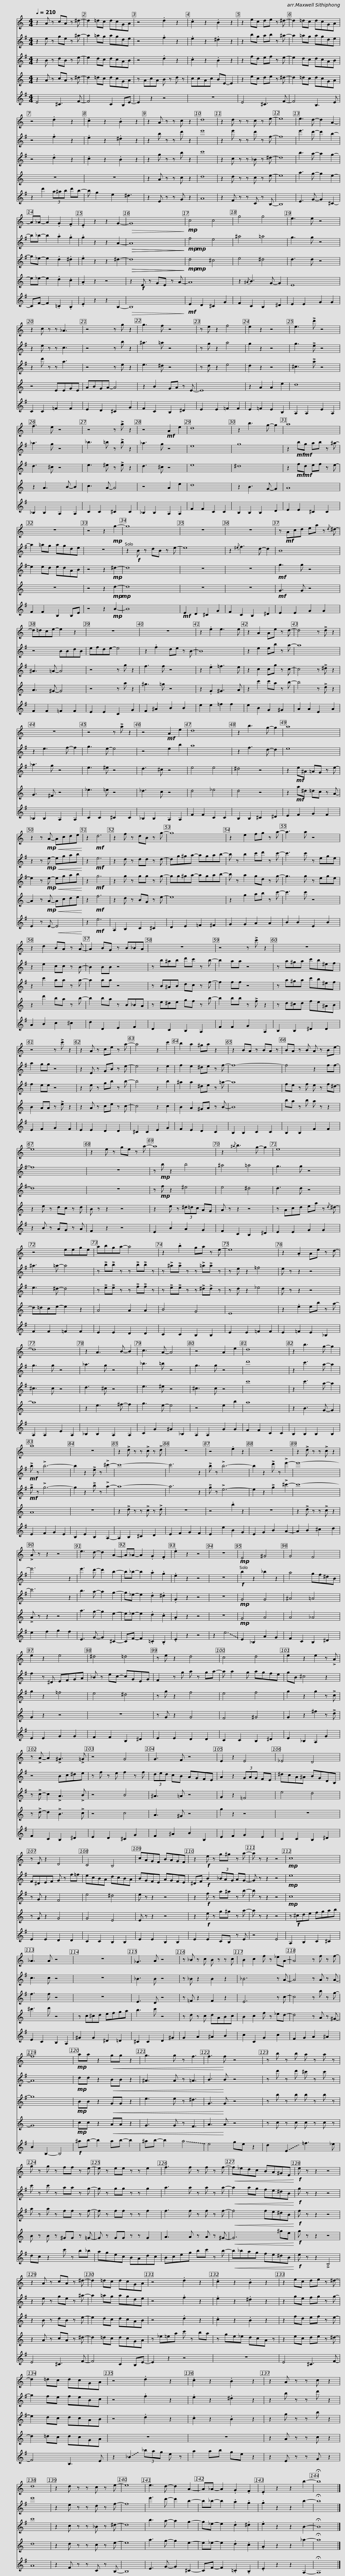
X:1
%%score 1 2 3 4 5
L:1/8
Q:1/4=210
M:4/4
I:linebreak $
K:none
V:1 treble transpose=-2
V:2 treble transpose=-9
V:3 treble transpose=-9
V:4 treble transpose=-14
V:5 treble transpose=-21
V:1
[K:C] z2 A z cA z ^d- | d2 =dc dcGA | z4 .d2 z2 | .c2 z2 .B2 z2 |$ z2 ec de z ^d- | %5
 d2 =dc dcGA | z4 .d2 z2 | .c2 z2 .B2 z2 | z2 A z z c z2 |$ d8 | %10
 z2 d z z c z e- | e8 | e3 d- d2 A2- | A_A- A2 .G2 .F2 | .E2 z2 z2 G2- | %15
!>(! G8!>)! |$!mp! c4 c4 | g4 g4 | e3 e z4 | z2 c z z _A3 | %20
 z4 z g z2 | g3 f z4 |$ z e z2 f4 | e2 z2 z4 | e3 !>!d' z4 | %25
 f3 e z4 | z4 z !>!a z2 | z4!mf! A2 e2 |$ d8 | z2 b3 g- g2 | %30
 a8 | z8 | z4 z2!mp! g2- | g8 |$ z8 | %35
 z8 | z!mf! Acd ea z{/d} ^d- | d=dce- e2 z2 | z8 |$ z8 | %40
 z2 .e2 e3 e | z2 A2 Ae z d- | d4 z !>!d z2 | z8 | z4 z !>!a z2 |$ %45
 z4!mf! A2 e2 | d8 | z2 b3 g- g2 | a8 | z2 z!mp! A-!<(! Acde!<)! | %50
 z2!mf! d6 |$ z2 f z dB z g- | g8 | z2 e2 fg z a- | a3 a z4 | %55
 z2 d2 BA z A- |$ A2 BG z B_BA | z8 | z4 z !>!c' z2 | z8 |$ %60
 z4 z !>!c' z2 | z2 A z ce z a- | a4 z2 c'2 | b2 a2 ^ga z2 | z2 BA z BA z |$ %65
 BA z B A z Be- | e8 | z2 e z ge z a- | a8 |$ z2{/^a} b3 g- g2 | %70
 e8 | z4 eege | abga- a4 |$ z2 .b2 ga z e- | e8 | %75
 z2 .A2 Ae z d- | d8 | z2 A3 B- B2 | c3 A- A4 |$ z4 A2 e2 | %80
 d8 | z2 b3 g- g2 | a8 | z8 | z2 !>!d z z !>!c z !>!d | %85
 z8 |$ z4 .e2 z2 | z8 | z2 !>!d z z !>!c z2 | !>!A z z2 z4 | %90
 e3 d- d2 A2- | A_A- A2 .G2 .F2 | .e2 z2 z4 |$ z8 |!mp! E4 ^G4 | %95
 G4 F4 | e2 z2 e4 | ^d4 =d4 | z e z2 d4 |$ c4 d4 | %100
 e2 z2 e2 z !>!A | z !>!A- A2 !>!^G3 !>!=G | z4 G4 | G3 F z4 |$ E2 z2 E4 | %105
 _E4 D4 | z E z2 D4 | C4 B,4 | cAGF BAGF |$ z2!f! e z g^g z a- | %110
 a z z2 z4 |!mp! c8 | _A3 A z4 | z8 |$ _G3 A z4 | %115
 z _B z c B z z c | B2 c2 f z _eA- | A4 z f z f- | f8 |$!mp! aa z2!<(! gg z2 | %120
 g3 g z f3 | f3!<)! f z4 | z b z b a z a z |$ g z g z ff z e- | e z ee z z e2 | %125
 f3 f z f z f- |!<(! f_edc BA^GE!<)! |$!f! e z z2 z4 | z2 A z cA z ^d- | d2 =dc dcGA | %130
 z4 .d2 z2 | .c2 z2 .B2 z2 |$ z2 ec de z ^d- | d2 =dc dcGA | z4 .d2 z2 | %135
 .c2 z2 .B2 z2 | z2 A z z c z2 |$ d8 | z2 d z z c z e- | e8 | %140
 e3 d- d2 A2- | A_A- A2 .G2 .F2 | .E2 z2 z2 b2- | !fermata!b8 |] %144
V:2
[K:G] z2 e z ge z ^a- | a2 =ag agde | z4 .f2 z2 | .e2 z2 .^d2 z2 |$ z2 bg ab z ^a- | %5
 a2 =ag agde | z4 .f2 z2 | .e2 z2 .^d2 z2 | z2 b z z d' z2 |$ e'8 | %10
 z2 e' z z d' z f- | f8 | e'3 d'- d'2 b2- | b_b- b2 .a2 .g2 | .g2 z2 z2 A2- | %15
!>(!!>(! A8!>)!!>)! |$!mp!!mp! f4 e4 | ^a4 =a4 | g3 g z4 | z2 e z z c3 | %20
 z4 z b z2 | ^a3 =a z4 |$ z g z2 a4 | g2 z2 z4 | g3 !>!e z4 | %25
 _a3 g z4 | _b3 =b z !>!b z2 | _a3 g z4 |$ e8 | g8 | %30
 z2!mf!!mf! bg ab z ^a- | a2 =ag agde | z8 | z2!f! B z dB z e- |$ e8 | %35
 z2{/^e} f3 d- d2 | B8 | z4 BBdB | efde- e4 |$ z2 .f2 de z B- | %40
 B8 | z2 e2 eb z a- | a8 | z2 e3 f- f2 | g3 e- e4 |$ %45
 z4 e2 b2 | a8 | z2 f3 d- d2 | e8 | z2 z!mp! e-!<(! egab!<)! | %50
 z2!mf! e6 |$ z2 d z dd z d- | dg^ga- agab- | b z b2 c'd' z c'- | c'3 c' z ege | %55
 z2 e2 cc z B- |$ B2 BB z4 | z b^ab d'c' z b- | b2 aa z4 | z a^ga c'b^ef |$ %60
 a2 gg z4 | z2 E z GB z e- | e4 z2 e2 | f2 e2 ^de z f- | f8- |$ %65
 f4 z2 ff- | f8 | z8 | z!mp! b z2 b4 |$ ^a4 =a4 | %70
 g3 g z4 | ^a3 =a- a4 | z !>!b!>!b z z !>!b!>!b z |$ z !>!^a!>!a z z !>!=a!>!a z | z e z2 =f4 | %75
 e z z2 z4 | g3 g z4 | _a3 g z4 | _b3 =b z4 |$ g3 g z4 | %80
 d'8 | z2 c'3 a- a2 |!mf! !>!b z !>!b6- | b2 z2 !>!e z !>!^c'2- | c'8- | %85
 c'6 z2 |$ !>!b z !>!b6- | b2 z2 !>!d' z !>!e'2- | e'8- | e'6 z2 | %90
 e'3 d'- d'2 b2- | b_b- b2 .a2 .g2 | .e2 z2 z4 |$ z8 |!f! b2 z2 _b2 z2 | %95
 a4 gf^dB | f2 z ^D EFGA | _B z ec- cGEG | F2 z g a z ga- |$ a a2 g agfe | %100
 gB ^c4 z2 | z4 Bc^de | z f z e f2 z f | (3ded cB AGFE |$ A2 z2 (3GAG FE | %105
 ^dcA^A BGDB, | F^DEF G z f=f | ecBA dcBA | BGFE AGFE |$ ^DF!f! B2 (3_BAG AG- | %110
 G z z2 z4 |!mp! e8 | c3 c z4 | z8 |$ _B3 B z4 | %115
 z _B z2 B2 z2 | _B6 z A- | A4 z A z A- | A8 |$!mp! dd z2!<(! BB z2 | %120
 ^A3 A z =A3 | B3!<)! B z4 | z d' z d' ^c' z c' z |$ c' z c' z aa z g- | g z gg z z g2 | %125
 a3 a z a z a- |!<(! a2 ag fe^dB!<)! |$!f! g z z2 z4 | z2 e z ge z ^a- | a2 =ag agde | %130
 z4 .f2 z2 | .e2 z2 .^d2 z2 |$ z2 ge fg z g- | g2 fe feBc | z4 .f2 z2 | %135
 .e2 z2 .^d2 z2 | z2 b z z d' z2 |$ e'8 | z2 e z z d z f- | f8 | %140
 e'3 d'- d'2 b2- | b_b- b2 .a2 .g2 | .g2 z2 z2 b2- | !fermata!b8 |] %144
V:3
[K:G] z2 B z dB z e- | e2 dc dcAB | z4 .d2 z2 | .c2 z2 .B2 z2 |$ z2 fd ef z e- | %5
 e2 dc dcAB | z4 .d2 z2 | .c2 z2 .B2 z2 | z2 g z z b z2 |$ c'8 | %10
 z2 c z z _B z ^d- | d8 | b3 a- a2 g2- | g_e- e2 .d2 .^d2 | .e2 z2 z2 ^d2- | %15
!>(!!>(! d8!>)!!>)! |$!mp!!mp! d4 ^c4 | e4 ^d4 | d3 d z4 | z2 d' z z a3 | %20
 z4 z e z2 | e3 ^d z4 |$ z d z2 e4 | d2 z2 z4 | ^c3 !>!a z4 | %25
 d3 ^c z4 | e3 ^e z !>!e z2 | d3 ^c z4 |$ e8 | ^d8 | %30
 z2!mf!!mf! fd ef z e- | e2 ed edAB | z4 z2!mp! ^d2- | d8 |$ z8 | %35
 z8 |!mf! g3 g z4 | ^A3 =A- A4 | z4 z g z2 |$ f3 f z4 | %40
 z2 .e2 =f3 e | z2 c2 cg z c- | c4 z !>!^d z2 | _a3 g z4 | e3 ^e z4 |$ %45
 d3 ^c z4 | e4 e4 | ^d4 z4 | z2!mf! e^A =AG z e- | e2 z!mp! e-!<(! egab!<)! | %50
 z2!mf! g6 |$ z2 g z gg z g- | gg^ga- agab- | b z a2 gd z g- | g3 g z ege | %55
 z2 c'2 aa z a- |$ a2 aa z4 | z B^AB dc z f- | f2 ff z4 | z a^ga c'b^ef |$ %60
 f2 ee z4 | z2 e z gb z b- | b4 z2 b2 | ^a2 a2 ^de z =a- | a8 |$ %65
 fe z f e z f^d- | d8 | z8 | z!mp! f z2 ^e4 |$ e4 ^d4 | %70
 d3 d z4 | e3 ^d- d4 | z !>!e!>!e z z !>!f!>!f z |$ z !>!e!>!e z z !>!^d!>!d z | z d z2 _e4 | %75
 d z z2 z4 | ^c3 c z4 | d3 ^c z4 | e3 ^e z4 |$ ^c3 c z4 | %80
 c'8 | z2 c'3 a- a2 |!mf! !>!g z !>!g6- | g2 z2 !>!b z !>!a2- | a8- | %85
 a6 z2 |$ !>!g z !>!e6- | e2 z2 !>!g2 !>!^c'2- | c'8- | c'6 z2 | %90
 b3 a- a2 g2- | g_e- e2 .d2 .^d2 | .G2 z2 z4 |$ z8 |!mp! G4 G4 | %95
 ^A4 =A4 | g2 z2 =f4 | e4 ^d4 | z g z2 f4 |$ e4 f4 | %100
 g2 z2 g2 z !>!c | z !>!c- c2 !>!A3 !>!B | z4 B4 | ^A3 =A z4 |$ G2 z2 =F4 | %105
 e4 d4 | z G z2 F4 | e4 ^d4 | e z z2 z4 |$ z2!f! f z a^a z b- | %110
 b z z2 z4 |!mp! c8 | f3 f z4 | z8 |$ E3 D z4 | %115
 z =F z2 F2 z2 | E6 z c- | c4 z b z g- | g8 |$!mp! BB z2!<(! GG z2 | %120
 e3 e z ^d3 | G3!<)! G z4 | z b z b b z b z |$ a z a z ff z f- | f z ff z z f2 | %125
 f3 f z f z f- |!<(! f4 fe^dB!<)! |$!f! f z z2 z4 | z2 B z dB z e- | e2 dc dcAB | %130
 z4 .d2 z2 | .c2 z2 .B2 z2 |$ z2 fd ef z e- | e2 dc dcAB | z4 .d2 z2 | %135
 .c2 z2 .B2 z2 | z2 g z z b z2 |$ c'8 | z2 c z z _B z ^d- | d8 | %140
 b3 a- a2 g2- | g_e- e2 .d2 .^d2 | .e2 z2 z2 B2- | !fermata!B8 |] %144
V:4
[K:C] z2 A z cA z ^d- | d2 =dc dcGA | z AcA B z d z | ccAc BE- E2 |$ z2 ec de z ^d- | %5
 d2 =dc dcGA | z8 | z8 | z2 A z z c z2 |$ d8 | %10
 z2 d z z c z e- | e8 | a3 g- g2 e2- | e_e- e2 .d2 .c2 | .A2 z2 z4 | %15
 z2!f! E z GE z A- |$ A8 | z2{/^A} B3 G- G2 | E8 | z4 EEGE | %20
 ABGA- A4 | z2 B2 GA z E- |$ E8 | z2 A2 A2 e2 | d8 | %25
 z2 A3 B- B2 | c3 A- A4 | z4 A2 e2 |$ d8 | z2 B3 G- G2 | %30
 A8 | z8 | z4 z2!mp!!mp! d2- | d8 |$ z8 | %35
 z8 |!mf! G3 G z4 | A3 ^G- G4 | z4 z a z2 |$ ^g3 =g z4 | %40
 z2 .G2 ^G3 A | z2 c'2 c'a z b- | b4 z !>!d z2 | G3 ^F z4 | _e3 =e z4 |$ %45
 _d3 c z4 | d4 _e4 | d4 z4 | z2!mf! a^d =dc z A- | A2 z!mp! A-!<(! Acde!<)! | %50
 z2!mf! f6 |$ z2 d z BG z e- | e8 | z2 g2 ab z c'- | c'3 c' z4 | %55
 z2 d'2 ba z b- |$ b2 ba z B_BA | z e^de gf z b- | b2 bb z !>!f z2 | z d^cd fe^AB |$ %60
 B2 AA z !>!e z2 | z2 A z ce z c- | c4 z2 c2 | B2 A2 ^GA z B- | B8 |$ %65
 ba z b a z z2 | z2 e z dc z d | B z z2 z4 | z2 e z (3^d=dc AG |$ A z z2 z4 | %70
 z Acd ea z{/d} ^d- | d=dce- e2 z2 | A4 A2 A2 |$ B4 G4 | E8 | %75
 z2 .e2 eb z a- | a8 | z2 e3 ^f- f2 | g3 e- e4 |$ z4 e2 b2 | %80
 a8 | z2 B3 G- G2 | A8 | z8 | z2 !>!d z z !>!c z !>!d | %85
 z8 |$ z4 .b2 z2 | z8 | z2 !>!d z z !>!c z2 | !>!A z z2 z4 | %90
 a3 g- g2 e2- | e_e- e2 .d2 .c2 | .A2 z2 z4 |$ z8 |!mp! G4 A4 | %95
 A4 _A4 | G2 z2 z4 | z8 | z G z2 G4 |$ F4 ^G4 | %100
 G2 z2 ^f2 z !>!d | z !>!d- d2 !>!B3 !>!c | z4 c4 | A3 ^G z4 |$ g2 z2 z4 | %105
 z8 | z G z2 G4 | G4 E4 | E z z2 z4 |$ z2!f! e z g^g z a- | %110
 a z z2 z4 | z!f! ^cde fgab | ^c'3 d' z4 | z c^cd efga |$ b3 c' z4 | %115
 z d z c dABc | B2 c2 f z _ed- | d4 z A z ^G- | G8 |$!mp! cc z2!<(! AA z2 | %120
 G3 G z F3 | A3!<)! A z4 | z c z c c z c z |$ B z B z ^GG z =G- | G z GG z z G2 | %125
 A3 A z A z ^G- |!<(! G6 ^ge!<)! |$!f! g z z2 z4 | z2 A z cA z ^d- | d2 =dc dcGA | %130
 z _e=ea c' z ba | z ge_e dcA z |$ z2 ec de z ^d- | d2 =dc dcGA | z8 | %135
 z8 | z2 A z z c z2 |$ d8 | z2 d z z c z e- | e8 | %140
 a3 g- g2 e2- | e_e- e2 .d2 .c2 | .A2 z2 z2 _a2- | !fermata!a8 |] %144
V:5
[K:G] E4 ^C3 F- | F4 C2 B,E- | E2 z2 z4 | z8 |$ E4 ^C3 F- | %5
 F4 B,3 E | z2 d'2 (3a^ab d'b- | b g2 e2 ^d3 | z2 E z z G z2 |$ A8 | %10
 z2 F z z C z B,- | B,8 | E3 G- G2 ^C2- | CF- F2 .=C2 .B,2 | .E2 z2 z2 B,2- | %15
!>(! B,8!>)! |$!mf! E2 D2 ^C2 G2 | F2 C2 B,2 ^D2 | E2 E2 G2 G2 | C2 C2 =F2 F2 | %20
 E2 D2 ^C2 G2 | F2 C2 B,2 ^D2 |$ E2 E2 =F2 F2 | E2 =F2 E2 B,2 | A,2 A,2 E2 A,2 | %25
 _B,2 B,2 A,2 A,2 | C2 C2 ^C2 C2 | _B,2 B,2 A,2 A,2 |$ F2 F2 C2 C2 | B,2 B,2 B,2 D2 | %30
 E2 E2 ^C2 C2 | F2 F2 B,2 B,E | z4 z2!mp! B2- | B8 |$!mf! E2 D2 ^C2 G2 | %35
 F2 C2 B,2 ^D2 | E2 E2 G2 G2 | F2 F2 =F2 F2 | E2 E2 C2 G2 |$ F2 ^A2 B2 B2 | %40
 e2 e2 =f2 f2 | e2 B2 G2 ^G2 | A2 A2 E2 A2 | _B,2 B,2 A,2 A,2 | C2 C2 ^C2 C2 |$ %45
 _B,2 B,2 A,2 A,2 | F2 F2 C2 C2 | B,2 B,2 ^C2 ^D2 | E2 F2 G2 F2 | E2 z E-!<(! E4!<)! | %50
 z2!mf! e6 |$ A,2 B,2 C2 ^C2 | D2 E2 =F2 ^F2 | G2 G2 A2 A2 | B2 B2 E2 B2 | %55
 A2 B2 c2 ^c2 |$ d2 D2 E2 F2 | D2 C2 B,2 A,2 | F2 F2 G2 A,2 | B,2 B,2 ^D2 D2 |$ %60
 E2 F2 G2 F2 | E2 E2 D2 D2 | ^C2 C2 E2 G2 | F2 E2 D2 C2 | B,2 B,2 C2 C2 |$ %65
 B,2 B,2 F2 F2 | z2 B z AG z A | F2 z2 z4 | E2 B2 A2 G2 |$ F2 C2 B,2 ^D2 | %70
 E2 E2 G2 G2 | F2 F2 =F2 F2 | E2 E2 D2 D2 |$ C2 C2 B,2 B,2 | E2 E2 =F2 F2 | %75
 E2 =F2 E2 _B,2 | A,2 A,2 E2 A,2 | _B,2 B,2 A,2 A,2 | C2 G2 ^G2 _B,2 |$ A,2 A,2 G2 G2 | %80
 F2 F2 C2 C2 | B,2 B,2 B,2 B,2 | E2 F2 G2 E2 | B,2 E2 B,2 A,2- | A,2 B,2 ^C2 D2 | %85
 E2 F2 G2 F2 |$ E2 e2 B2 G2 | E2 G2 B2 A2- | A2 B2 ^c2 d2 | e2 f2 g2 f2 | %90
 E3 G- G2 ^C2- | CF- F2 .=C2 .B,2 | .E2 z2 z4 |$ z2 !~(!e6 | !~)!E2 _B,2 A2 G2 | %95
 F2 C2 B,2 ^D2 | E2 E2 G2 G2 | F2 F2 B,2 ^D2 | E2 E2 D2 D2 |$ C2 C2 B,2 ^D2 | %100
 E2 _B,2 A,2 G2 | F2 C2 B,2 ^D2 | E2 D2 ^C2 G2 | F2 ^A2 B2 B,2 |$ E2 F2 G2 E2 | %105
 C2 C2 B,2 ^D2 | E2 E2 D2 D2 | C2 C2 B,2 B,2 | E2 E2 B,2 B,2 |$ E2 E2 CB, z E | %110
 z4 E4 | A,2 B,2 C2 ^C2 | E2 C2 B,2 A,2 | ^G2 G2 ^D2 =D2 |$ ^C2 C2 D2 ^G2 | %115
 G2 A2 ^A2 B2 | c2 C2 G2 c2 | F2 G2 A2 ^A2 | B2 B,2- B,4 |$!f! ^ab- b2 ab- b2 | %120
 ^ab- b2 !~(!a4 | !~)!e4 ge z2 | d2 !~(!E2 !~)!=f3 _e |$ dc z2 c' z b_b | agec BAdc | %125
 Bceg bc' z b- |!<(! b_bag fe^dB!<)! |$!f! e z z2 !>!B,4 | E4 ^C3 F- | F4 C2 B,E- | %130
 E2 z2 z4 | z8 |$ E4 ^C3 F- | F4 B,3 E | z2 !~(!_B2 (3!~)!_bag e z | %135
 a2 ab ge z2 | z2 E z z G z2 |$ A8 | z2 F z z C z B,- | B,8 | %140
 E3 G- G2 ^C2- | CF- F2 .=C2 .B,2 | .E2 z2 z2 A,2- | !fermata!A,8 |] %144
